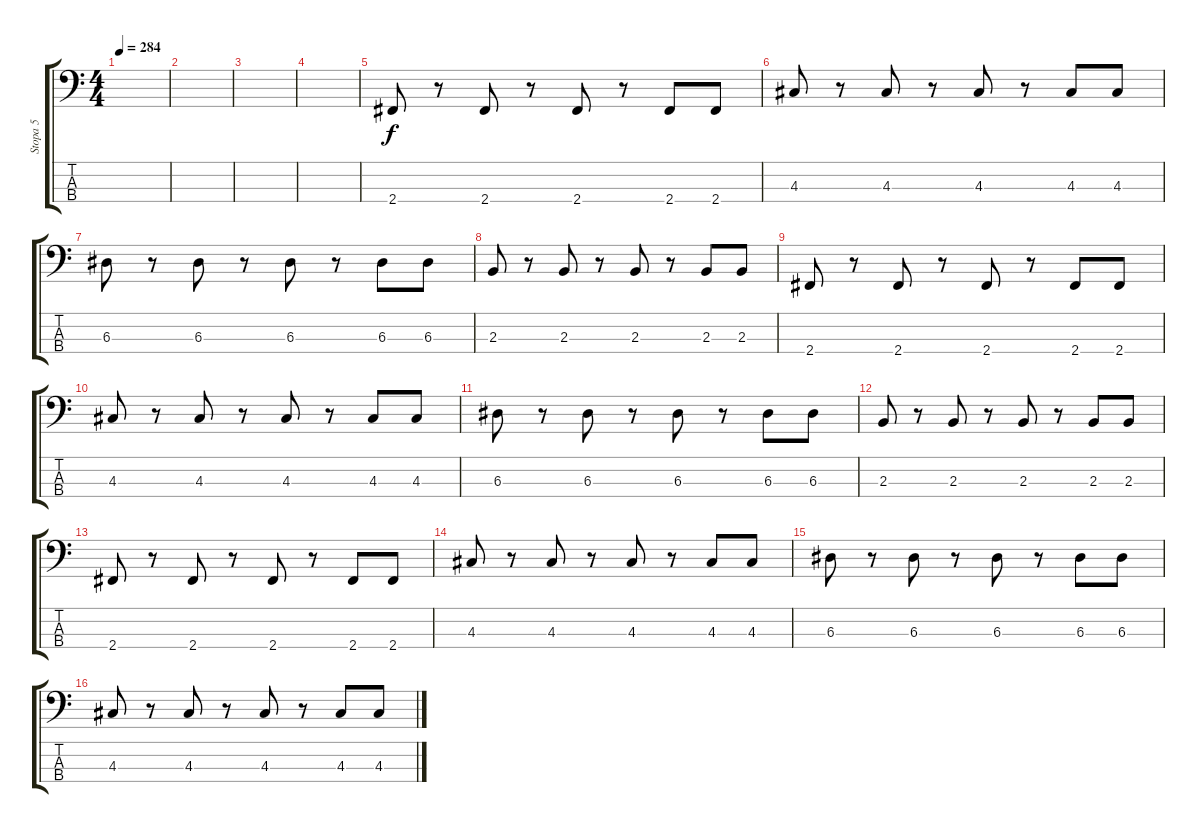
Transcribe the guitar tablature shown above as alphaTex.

\track ("Stopa 5" "Stopa 5") {instrument electricbassfinger}
\staff {score tabs}
\tuning (G2 D2 A1 E1) {hide}
\ts (4 4)
\tempo 284
\clef f4
\ks c
|
|
|
|
2.4.8 r.8 2.4.8 r.8 2.4.8 r.8 2.4.8 2.4.8 |
4.3.8 r.8 4.3.8 r.8 4.3.8 r.8 4.3.8 4.3.8 |
6.3.8 r.8 6.3.8 r.8 6.3.8 r.8 6.3.8 6.3.8 |
2.3.8 r.8 2.3.8 r.8 2.3.8 r.8 2.3.8 2.3.8 |
2.4.8 r.8 2.4.8 r.8 2.4.8 r.8 2.4.8 2.4.8 |
4.3.8 r.8 4.3.8 r.8 4.3.8 r.8 4.3.8 4.3.8 |
6.3.8 r.8 6.3.8 r.8 6.3.8 r.8 6.3.8 6.3.8 |
2.3.8 r.8 2.3.8 r.8 2.3.8 r.8 2.3.8 2.3.8 |
2.4.8 r.8 2.4.8 r.8 2.4.8 r.8 2.4.8 2.4.8 |
4.3.8 r.8 4.3.8 r.8 4.3.8 r.8 4.3.8 4.3.8 |
6.3.8 r.8 6.3.8 r.8 6.3.8 r.8 6.3.8 6.3.8 |
4.3.8 r.8 4.3.8 r.8 4.3.8 r.8 4.3.8 4.3.8
